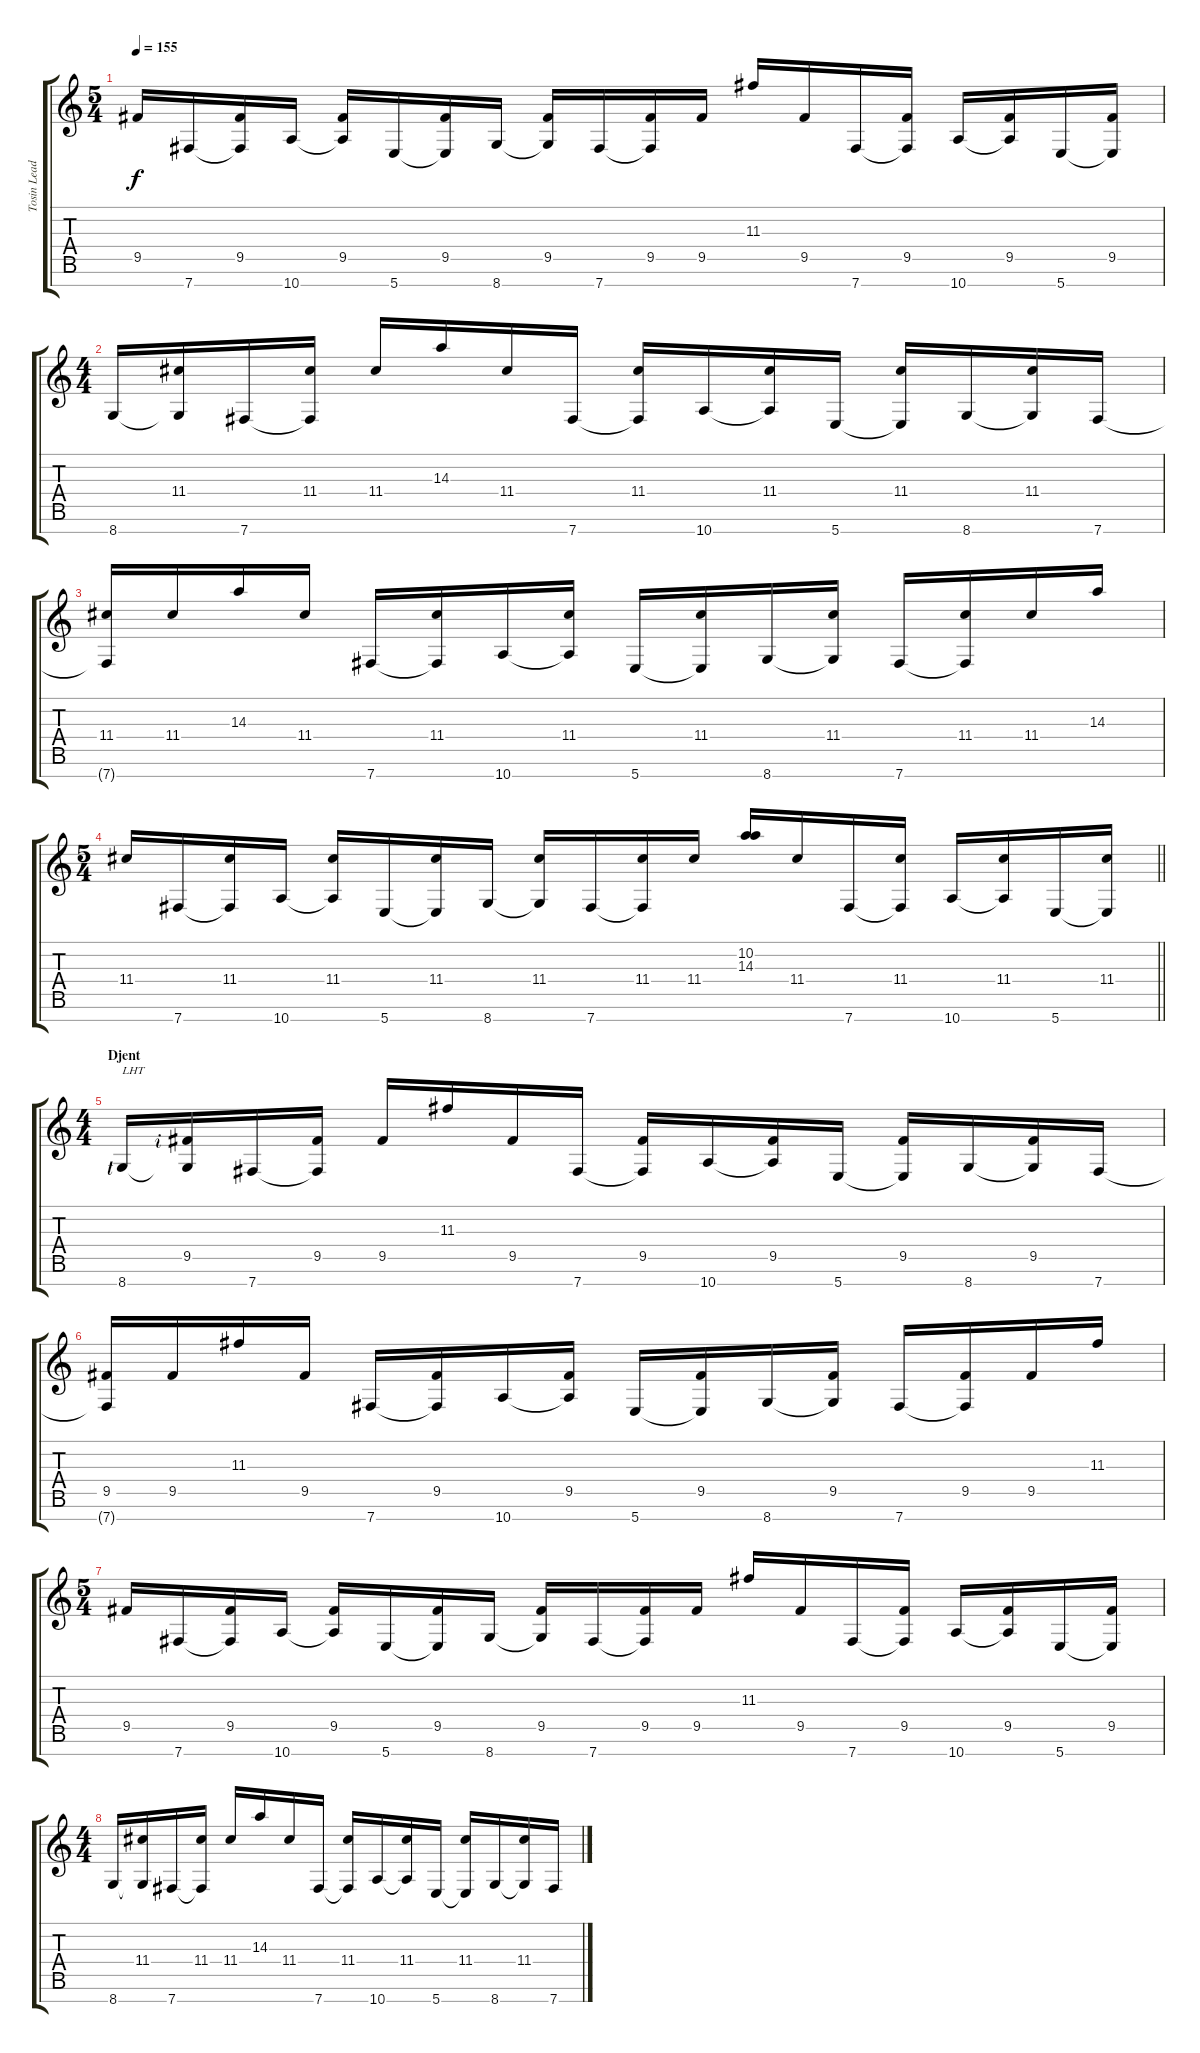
\track ("Tosin Lead Right" "Tosin Lead") {instrument overdrivenguitar}
\staff {score tabs}
\tuning (E4 B3 G3 D3 A2 D2 B1) {hide}
\ts (5 4)
\tempo 155
\clef g2
\ks c
9.5.16{dy f} 7.7.16 (9.5 7.7{t}).16 10.7.16 (9.5 10.7{t}).16 5.7.16 (9.5 5.7{t}).16 8.7.16 (9.5 8.7{t}).16 7.7.16 (9.5 7.7{t}).16 9.5.16 11.3.16 9.5.16 7.7.16 (9.5 7.7{t}).16 10.7.16 (9.5 10.7{t}).16 5.7.16 (9.5 5.7{t}).16 |
\ts (4 4)
8.7.16 (11.4 8.7{t}).16 7.7.16 (11.4 7.7{t}).16 11.4.16 14.3.16 11.4.16 7.7.16 (11.4 7.7{t}).16 10.7.16 (11.4 10.7{t}).16 5.7.16 (11.4 5.7{t}).16 8.7.16 (11.4 8.7{t}).16 7.7.16 |
(11.4 7.7{t}).16 11.4.16 14.3.16 11.4.16 7.7.16 (11.4 7.7{t}).16 10.7.16 (11.4 10.7{t}).16 5.7.16 (11.4 5.7{t}).16 8.7.16 (11.4 8.7{t}).16 7.7.16 (11.4 7.7{t}).16 11.4.16 14.3.16 |
\ts (5 4)
\barLineRight lightlight
11.4.16 7.7.16 (11.4 7.7{t}).16 10.7.16 (11.4 10.7{t}).16 5.7.16 (11.4 5.7{t}).16 8.7.16 (11.4 8.7{t}).16 7.7.16 (11.4 7.7{t}).16 11.4.16 (10.2 14.3).16 11.4.16 7.7.16 (11.4 7.7{t}).16 10.7.16 (11.4 10.7{t}).16 5.7.16 (11.4 5.7{t}).16 |
\ts (4 4)
\section ("" "Djent")
8.7{lf 1}.16{txt "LHT" instrument electricguitarjazz} (9.5{rf 2} 8.7{t}).16 7.7.16 (9.5 7.7{t}).16 9.5.16 11.3.16 9.5.16 7.7.16 (9.5 7.7{t}).16 10.7.16 (9.5 10.7{t}).16 5.7.16 (9.5 5.7{t}).16 8.7.16 (9.5 8.7{t}).16 7.7.16 |
(9.5 7.7{t}).16 9.5.16 11.3.16 9.5.16 7.7.16 (9.5 7.7{t}).16 10.7.16 (9.5 10.7{t}).16 5.7.16 (9.5 5.7{t}).16 8.7.16 (9.5 8.7{t}).16 7.7.16 (9.5 7.7{t}).16 9.5.16 11.3.16 |
\ts (5 4)
9.5.16 7.7.16 (9.5 7.7{t}).16 10.7.16 (9.5 10.7{t}).16 5.7.16 (9.5 5.7{t}).16 8.7.16 (9.5 8.7{t}).16 7.7.16 (9.5 7.7{t}).16 9.5.16 11.3.16 9.5.16 7.7.16 (9.5 7.7{t}).16 10.7.16 (9.5 10.7{t}).16 5.7.16 (9.5 5.7{t}).16 |
\ts (4 4)
8.7.16 (11.4 8.7{t}).16 7.7.16 (11.4 7.7{t}).16 11.4.16 14.3.16 11.4.16 7.7.16 (11.4 7.7{t}).16 10.7.16 (11.4 10.7{t}).16 5.7.16 (11.4 5.7{t}).16 8.7.16 (11.4 8.7{t}).16 7.7.16
